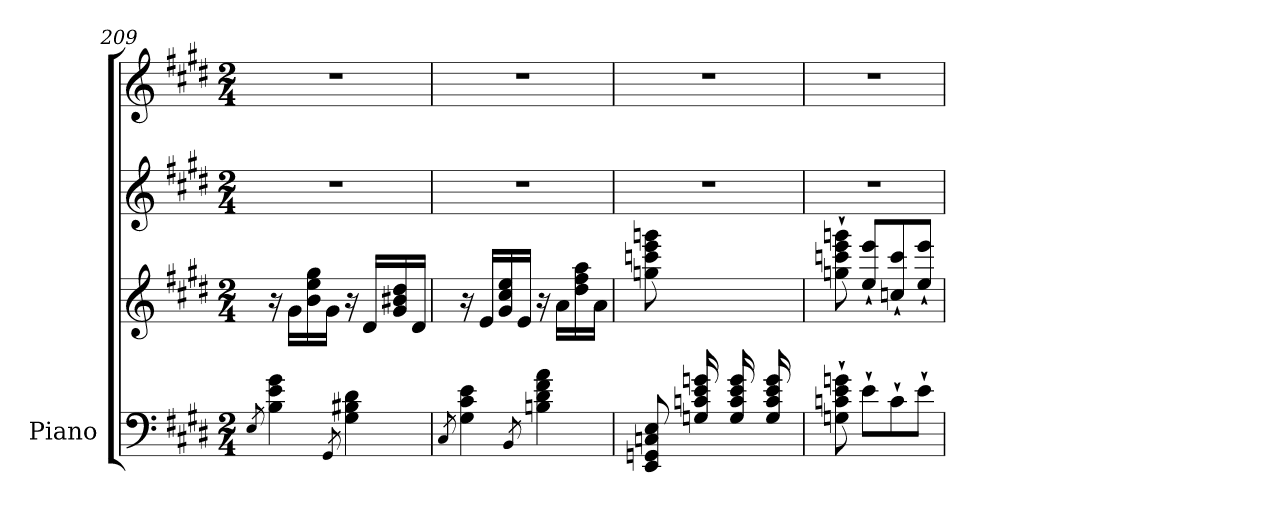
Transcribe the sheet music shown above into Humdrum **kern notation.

**kern	**kern	**kern	**kern
*part1	*part1	*part1	*part1
*staff4	*staff3	*staff2	*staff1
*I"Piano	*	*	*
*I'Pno.	*	*	*
*clefF4	*clefG2	*clefG2	*clefG2
*k[f#c#g#d#]	*k[f#c#g#d#]	*k[f#c#g#d#]	*k[f#c#g#d#]
*M2/4	*M2/4	*M2/4	*M2/4
=209	=209	=209	=209
8qE/	.	.	.
4B\ 4e\ 4g#\	16r	2r	2r
.	16g#\LL	.	.
.	16b\ 16ee\ 16gg#\	.	.
.	16g#\JJ	.	.
8qGG#/	.	.	.
4G#\ 4B#X\ 4d#\	16r	.	.
.	16d#/LL	.	.
.	16g#/ 16b#X/ 16dd#/	.	.
.	16d#/JJ	.	.
!!LO:LB:g=z
=210	=210	=210	=210
8qC#/	.	.	.
4G#\ 4c#\ 4e\	16r	2r	2r
.	16e/LL	.	.
.	16g#/ 16cc#/ 16ee/	.	.
.	16e/JJ	.	.
8qBB/	.	.	.
4Bn\ 4d#\ 4f#\ 4a\	16r	.	.
.	16a\LL	.	.
.	16dd#\ 16ff#\ 16aa\	.	.
.	16a\JJ	.	.
=211	=211	=211	=211
*	*^	*	*
8EE/ 8GGn/ 8Cn/ 8E/	8.ryy	8ggn\ 8cccn\ 8eee\ 8gggn\	2r	2r
16Gn/ 16cn/ 16e/ 16gn/LL	.	8ryy	.	.
16ryy	16g\ 16ccn\ 16ee\ 16ggn\	.	.	.
16G/ 16c/ 16e/ 16g/	16ryy	4ryy	.	.
16ryy	16g\ 16cc\ 16ee\ 16gg\	.	.	.
16G/ 16c/ 16e/ 16g/	16ryy	.	.	.
16ryy	16g\ 16cc\ 16ee\ 16gg\JJ	.	.	.
*	*v	*v	*	*
=212	=212	=212	=212
8Gn\` 8cn\` 8e\` 8gn\`	8ggn\` 8cccn\` 8eee\` 8gggn\`	2r	2r
8e`\L	8ee/` 8eee/`L	.	.
8c`\	8ccn/` 8ccc/`	.	.
8e`\J	8ee/` 8eee/`J	.	.
=	=	=	=
*-	*-	*-	*-
